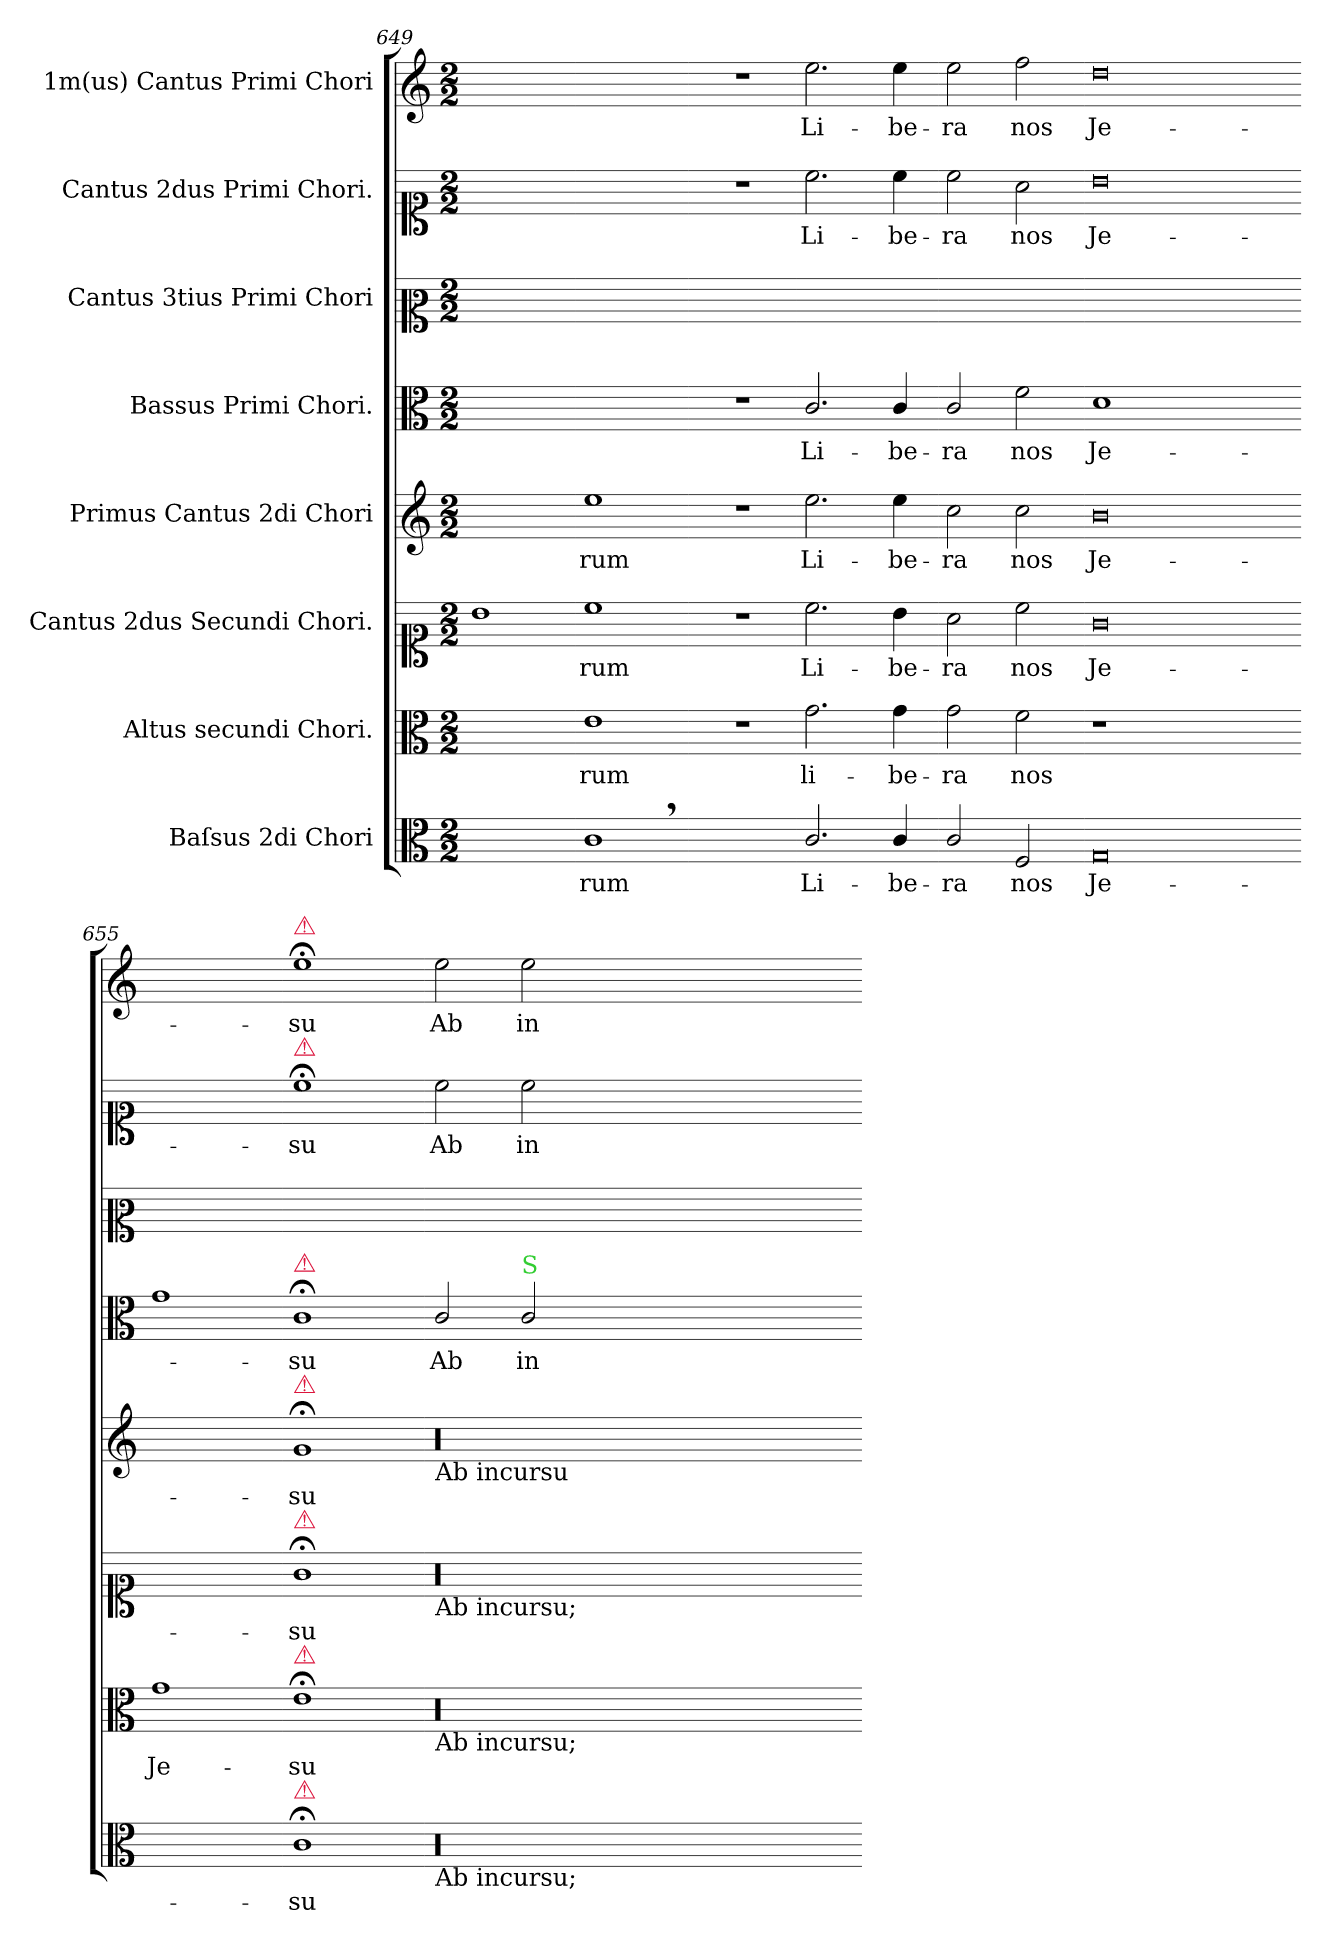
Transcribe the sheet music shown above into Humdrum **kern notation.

**kern	**text	**kern	**text	**kern	**text	**kern	**text	**kern	**text	**kern	**kern	**text	**kern	**text
*part8	*part8	*part7	*part7	*part6	*part6	*part5	*part5	*part4	*part4	*part3	*part2	*part2	*part1	*part1
*staff8	*staff8	*staff7	*staff7	*staff6	*staff6	*staff5	*staff5	*staff4	*staff4	*staff3	*staff2	*staff2	*staff1	*staff1
*I"Baſsus 2di Chori	*	*I"Altus secundi Chori.	*	*I"Cantus 2dus Secundi Chori.	*	*I"Primus Cantus 2di Chori	*	*I"Bassus Primi Chori.	*	*I"Cantus 3tius Primi Chori	*I"Cantus 2dus Primi Chori.	*	*I"1m(us) Cantus Primi Chori	*
*clefC3	*	*clefC3	*	*clefC1	*	*clefG2	*	*clefC3	*	*clefC2	*clefC1	*	*clefG2	*
*k[]	*	*k[]	*	*k[]	*	*k[]	*	*k[]	*	*k[]	*k[]	*	*k[]	*
*M2/2	*	*M2/2	*	*M2/2	*	*M2/2	*	*M2/2	*	*M2/2	*M2/2	*	*M2/2	*
=649	=649	=649	=649	=649	=649	=649	=649	=649	=649	=649	=649	=649	=649	=649
1ryy	.	1ryy	.	1b	.	1ryy	.	1ryy	.	1ryy	1ryy	.	1ryy	.
=650-	=650-	=650-	=650-	=650-	=650-	=650-	=650-	=650-	=650-	=650-	=650-	=650-	=650-	=650-
1c,	-rum	1e	-rum	1cc	-rum	1ee	-rum	1ryy	.	1ryy	1ryy	.	1ryy	.
=651-	=651-	=651-	=651-	=651-	=651-	=651-	=651-	=651-	=651-	=651-	=651-	=651-	=651-	=651-
1ryy	.	1r	.	1r	.	1r	.	1r	.	1ryy	1r	.	1r	.
=652-	=652-	=652-	=652-	=652-	=652-	=652-	=652-	=652-	=652-	=652-	=652-	=652-	=652-	=652-
2.c/	Li-	2.g\	li-	2.cc\	Li-	2.ee\	Li-	2.c/	Li-	1ryy	2.cc\	Li-	2.ee\	Li-
4c/	-be-	4g\	-be-	4b\	-be-	4ee\	-be-	4c/	-be-	.	4cc\	-be-	4ee\	-be-
=653-	=653-	=653-	=653-	=653-	=653-	=653-	=653-	=653-	=653-	=653-	=653-	=653-	=653-	=653-
2c/	-ra	2g\	-ra	2a\	-ra	2cc\	-ra	2c/	-ra	1ryy	2cc\	-ra	2ee\	-ra
2F/	nos	2f\	nos	2cc\	nos	2cc\	nos	2f\	nos	.	2a\	nos	2ff\	nos
=654-	=654-	=654-	=654-	=654-	=654-	=654-	=654-	=654-	=654-	=654-	=654-	=654-	=654-	=654-
0G	Je-	1r	.	0g	Je-	0b	Je-	1d	Je-	1ryy	0b	Je-	0dd	Je-
.	.	1ryy	.	.	.	.	.	1ryy	.	1ryy	.	.	.	.
=655-	=655-	=655-	=655-	=655-	=655-	=655-	=655-	=655-	=655-	=655-	=655-	=655-	=655-	=655-
1ryy	.	1g	Je-	1ryy	.	1ryy	.	1g	.	1ryy	1ryy	.	1ryy	.
=656-	=656-	=656-	=656-	=656-	=656-	=656-	=656-	=656-	=656-	=656-	=656-	=656-	=656-	=656-
!	!	!	!	!	!	!	!	!	!	!	!	!	!LO:TX:a:color=crimson:t=⚠	!
!	!	!	!	!	!	!	!	!	!	!	!LO:TX:a:color=crimson:t=⚠	!	!	!
!	!	!	!	!	!	!	!	!LO:TX:a:color=crimson:t=⚠	!	!	!	!	!	!
!	!	!	!	!	!	!LO:TX:a:color=crimson:t=⚠	!	!	!	!	!	!	!	!
!	!	!	!	!LO:TX:a:color=crimson:t=⚠	!	!	!	!	!	!	!	!	!	!
!	!	!LO:TX:a:color=crimson:t=⚠	!	!	!	!	!	!	!	!	!	!	!	!
!LO:TX:a:color=crimson:t=⚠	!	!	!	!	!	!	!	!	!	!	!	!	!	!
1c;	-su	1e;	-su	1g;<	-su	1g;<	-su	1c;	-su	1ryy	1cc;	-su	1ee;	-su
=657-	=657-	=657-	=657-	=657-	=657-	=657-	=657-	=657-	=657-	=657-	=657-	=657-	=657-	=657-
!	!	!	!	!	!	!LO:TX:b:t=Ab incursu	!	!	!	!	!	!	!	!
!	!	!	!	!LO:TX:b:t=Ab incursu;	!	!	!	!	!	!	!	!	!	!
!	!	!LO:TX:b:t=Ab incursu;	!	!	!	!	!	!	!	!	!	!	!	!
!LO:TX:b:t=Ab incursu;	!	!	!	!	!	!	!	!	!	!	!	!	!	!
00r	.	00r	.	00r	.	00r	.	2c/	Ab	1ryy	2cc\	Ab	2ee\	Ab
!	!	!	!	!	!	!	!	!LO:TX:a:color=limegreen:t=S	!	!	!	!	!	!
.	.	.	.	.	.	.	.	2c/	in	.	2cc\	in	2ee\	in-
.	.	.	.	.	.	.	.	0.ryy	.	0.ryy	0.ryy	.	0.ryy	.
=-	=-	=-	=-	=-	=-	=-	=-	=-	=-	=-	=-	=-	=-	=-
*-	*-	*-	*-	*-	*-	*-	*-	*-	*-	*-	*-	*-	*-	*-
